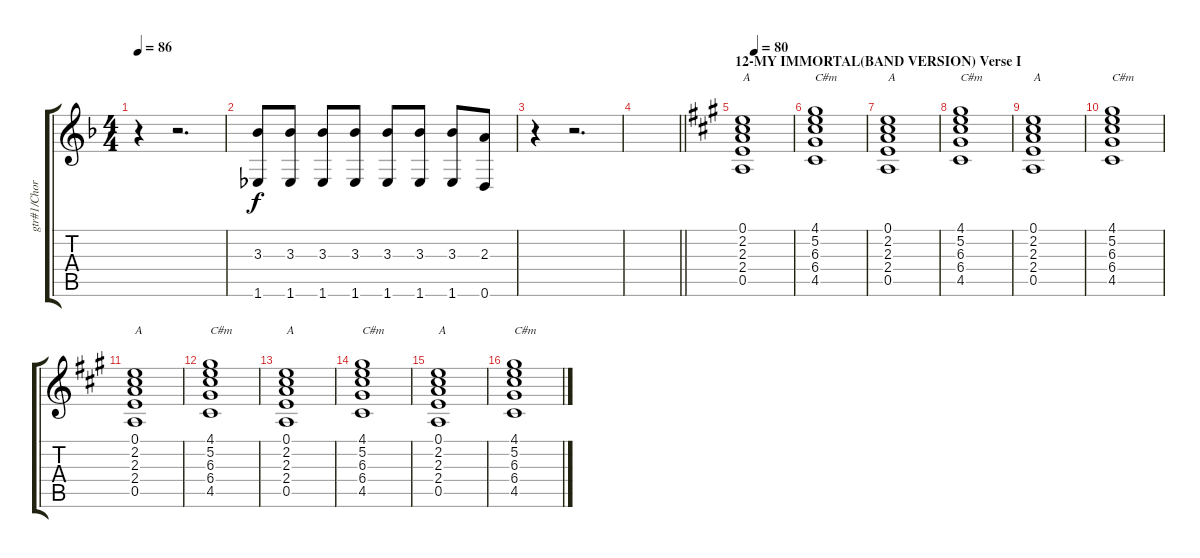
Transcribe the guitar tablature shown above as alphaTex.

\track ("gtr#1/Chords(My Immortal)" "gtr#1/Chor") {instrument overdrivenguitar}
\staff {score tabs}
\tuning (E4 B3 G3 D3 A2 D2) {hide}
\ts (4 4)
\tempo 86
\clef g2
\ks f
r.4{dy f} r.2{d} |
(3.3 1.6).8 (3.3 1.6).8 (3.3 1.6).8 (3.3 1.6).8 (3.3 1.6).8 (3.3 1.6).8 (3.3 1.6).8 (2.3 0.6).8 |
r.4 r.2{d} |
\barLineRight lightlight
|
\section ("" "12-MY IMMORTAL(BAND VERSION) Verse I")
\tempo (80 0.25)
\ks a
(0.1 2.2 2.3 2.4 0.5).1{txt "A" volume 0} |
(4.1 5.2 6.3 6.4 4.5).1{txt "C#m"} |
(0.1 2.2 2.3 2.4 0.5).1{txt "A" volume 0} |
(4.1 5.2 6.3 6.4 4.5).1{txt "C#m"} |
(0.1 2.2 2.3 2.4 0.5).1{txt "A" volume 0} |
(4.1 5.2 6.3 6.4 4.5).1{txt "C#m"} |
(0.1 2.2 2.3 2.4 0.5).1{txt "A" volume 0} |
(4.1 5.2 6.3 6.4 4.5).1{txt "C#m"} |
(0.1 2.2 2.3 2.4 0.5).1{txt "A" volume 0} |
(4.1 5.2 6.3 6.4 4.5).1{txt "C#m"} |
(0.1 2.2 2.3 2.4 0.5).1{txt "A" volume 0} |
(4.1 5.2 6.3 6.4 4.5).1{txt "C#m"}
